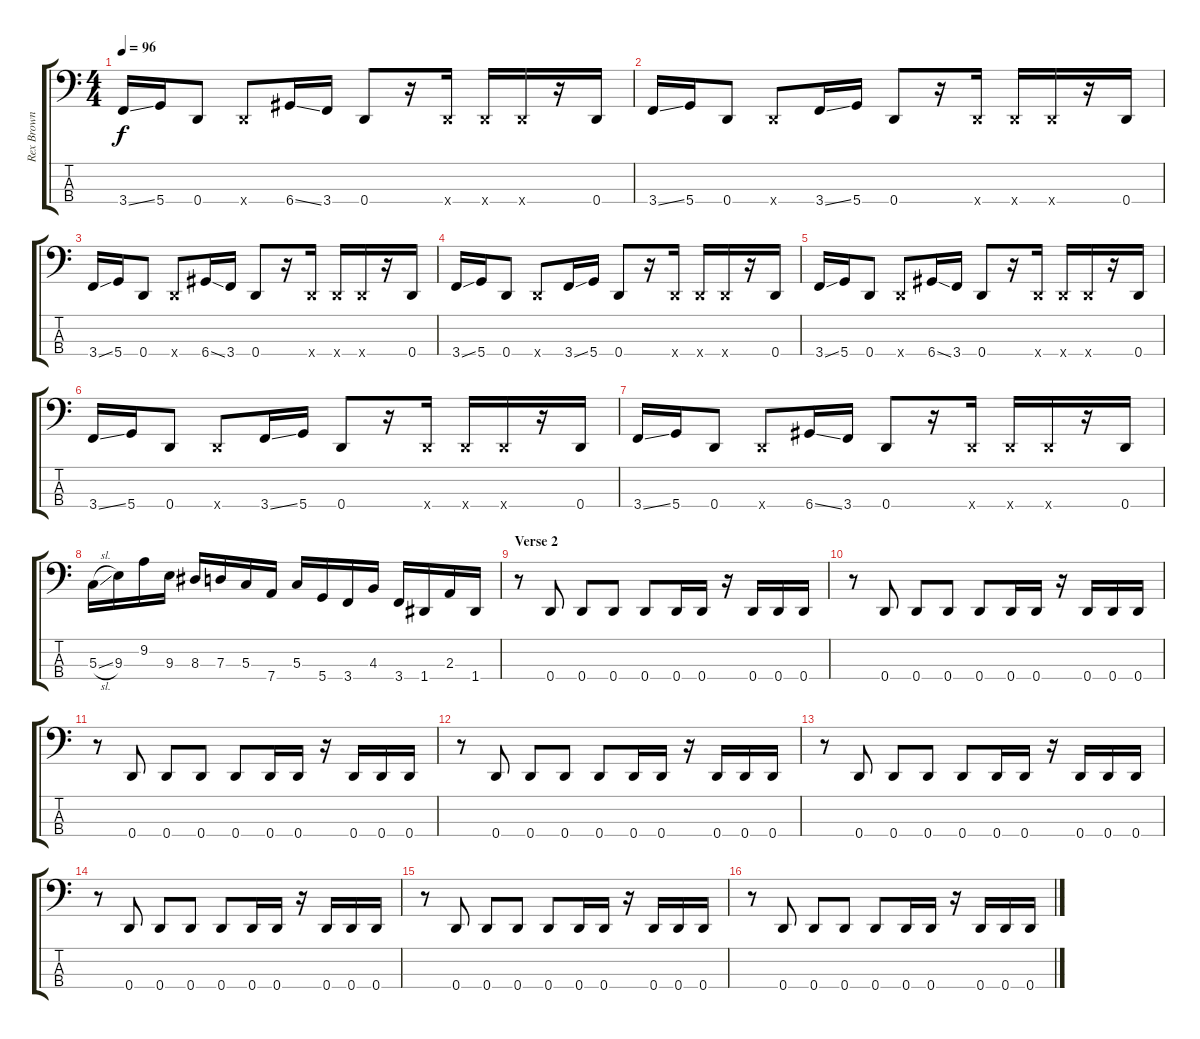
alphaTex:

\track ("Rex Brown" "Rex Brown") {instrument electricbasspick}
\staff {score tabs}
\tuning (F2 C2 G1 D1) {hide}
\ts (4 4)
\tempo 96
\clef f4
\ks c
3.4{ss}.16{dy f} 5.4.16 0.4.8 0.4{x}.8 6.4{ss}.16 3.4.16 0.4.8 r.16 0.4{x}.16 0.4{x}.16 0.4{x}.16 r.16 0.4.16 |
3.4{ss}.16 5.4.16 0.4.8 0.4{x}.8 3.4{ss}.16 5.4.16 0.4.8 r.16 0.4{x}.16 0.4{x}.16 0.4{x}.16 r.16 0.4.16 |
3.4{ss}.16 5.4.16 0.4.8 0.4{x}.8 6.4{ss}.16 3.4.16 0.4.8 r.16 0.4{x}.16 0.4{x}.16 0.4{x}.16 r.16 0.4.16 |
3.4{ss}.16 5.4.16 0.4.8 0.4{x}.8 3.4{ss}.16 5.4.16 0.4.8 r.16 0.4{x}.16 0.4{x}.16 0.4{x}.16 r.16 0.4.16 |
3.4{ss}.16 5.4.16 0.4.8 0.4{x}.8 6.4{ss}.16 3.4.16 0.4.8 r.16 0.4{x}.16 0.4{x}.16 0.4{x}.16 r.16 0.4.16 |
3.4{ss}.16 5.4.16 0.4.8 0.4{x}.8 3.4{ss}.16 5.4.16 0.4.8 r.16 0.4{x}.16 0.4{x}.16 0.4{x}.16 r.16 0.4.16 |
3.4{ss}.16 5.4.16 0.4.8 0.4{x}.8 6.4{ss}.16 3.4.16 0.4.8 r.16 0.4{x}.16 0.4{x}.16 0.4{x}.16 r.16 0.4.16 |
5.3{sl}.16 9.3.16 9.2.16 9.3.16 8.3.16 7.3.16 5.3.16 7.4.16 5.3.16 5.4.16 3.4.16 4.3.16 3.4.16 1.4.16 2.3.16 1.4.16 |
\section ("" "Verse 2")
r.8 0.4.8 0.4.8 0.4.8 0.4.8 0.4.16 0.4.16 r.16 0.4.16 0.4.16 0.4.16 |
r.8 0.4.8 0.4.8 0.4.8 0.4.8 0.4.16 0.4.16 r.16 0.4.16 0.4.16 0.4.16 |
r.8 0.4.8 0.4.8 0.4.8 0.4.8 0.4.16 0.4.16 r.16 0.4.16 0.4.16 0.4.16 |
r.8 0.4.8 0.4.8 0.4.8 0.4.8 0.4.16 0.4.16 r.16 0.4.16 0.4.16 0.4.16 |
r.8 0.4.8 0.4.8 0.4.8 0.4.8 0.4.16 0.4.16 r.16 0.4.16 0.4.16 0.4.16 |
r.8 0.4.8 0.4.8 0.4.8 0.4.8 0.4.16 0.4.16 r.16 0.4.16 0.4.16 0.4.16 |
r.8 0.4.8 0.4.8 0.4.8 0.4.8 0.4.16 0.4.16 r.16 0.4.16 0.4.16 0.4.16 |
r.8 0.4.8 0.4.8 0.4.8 0.4.8 0.4.16 0.4.16 r.16 0.4.16 0.4.16 0.4.16
